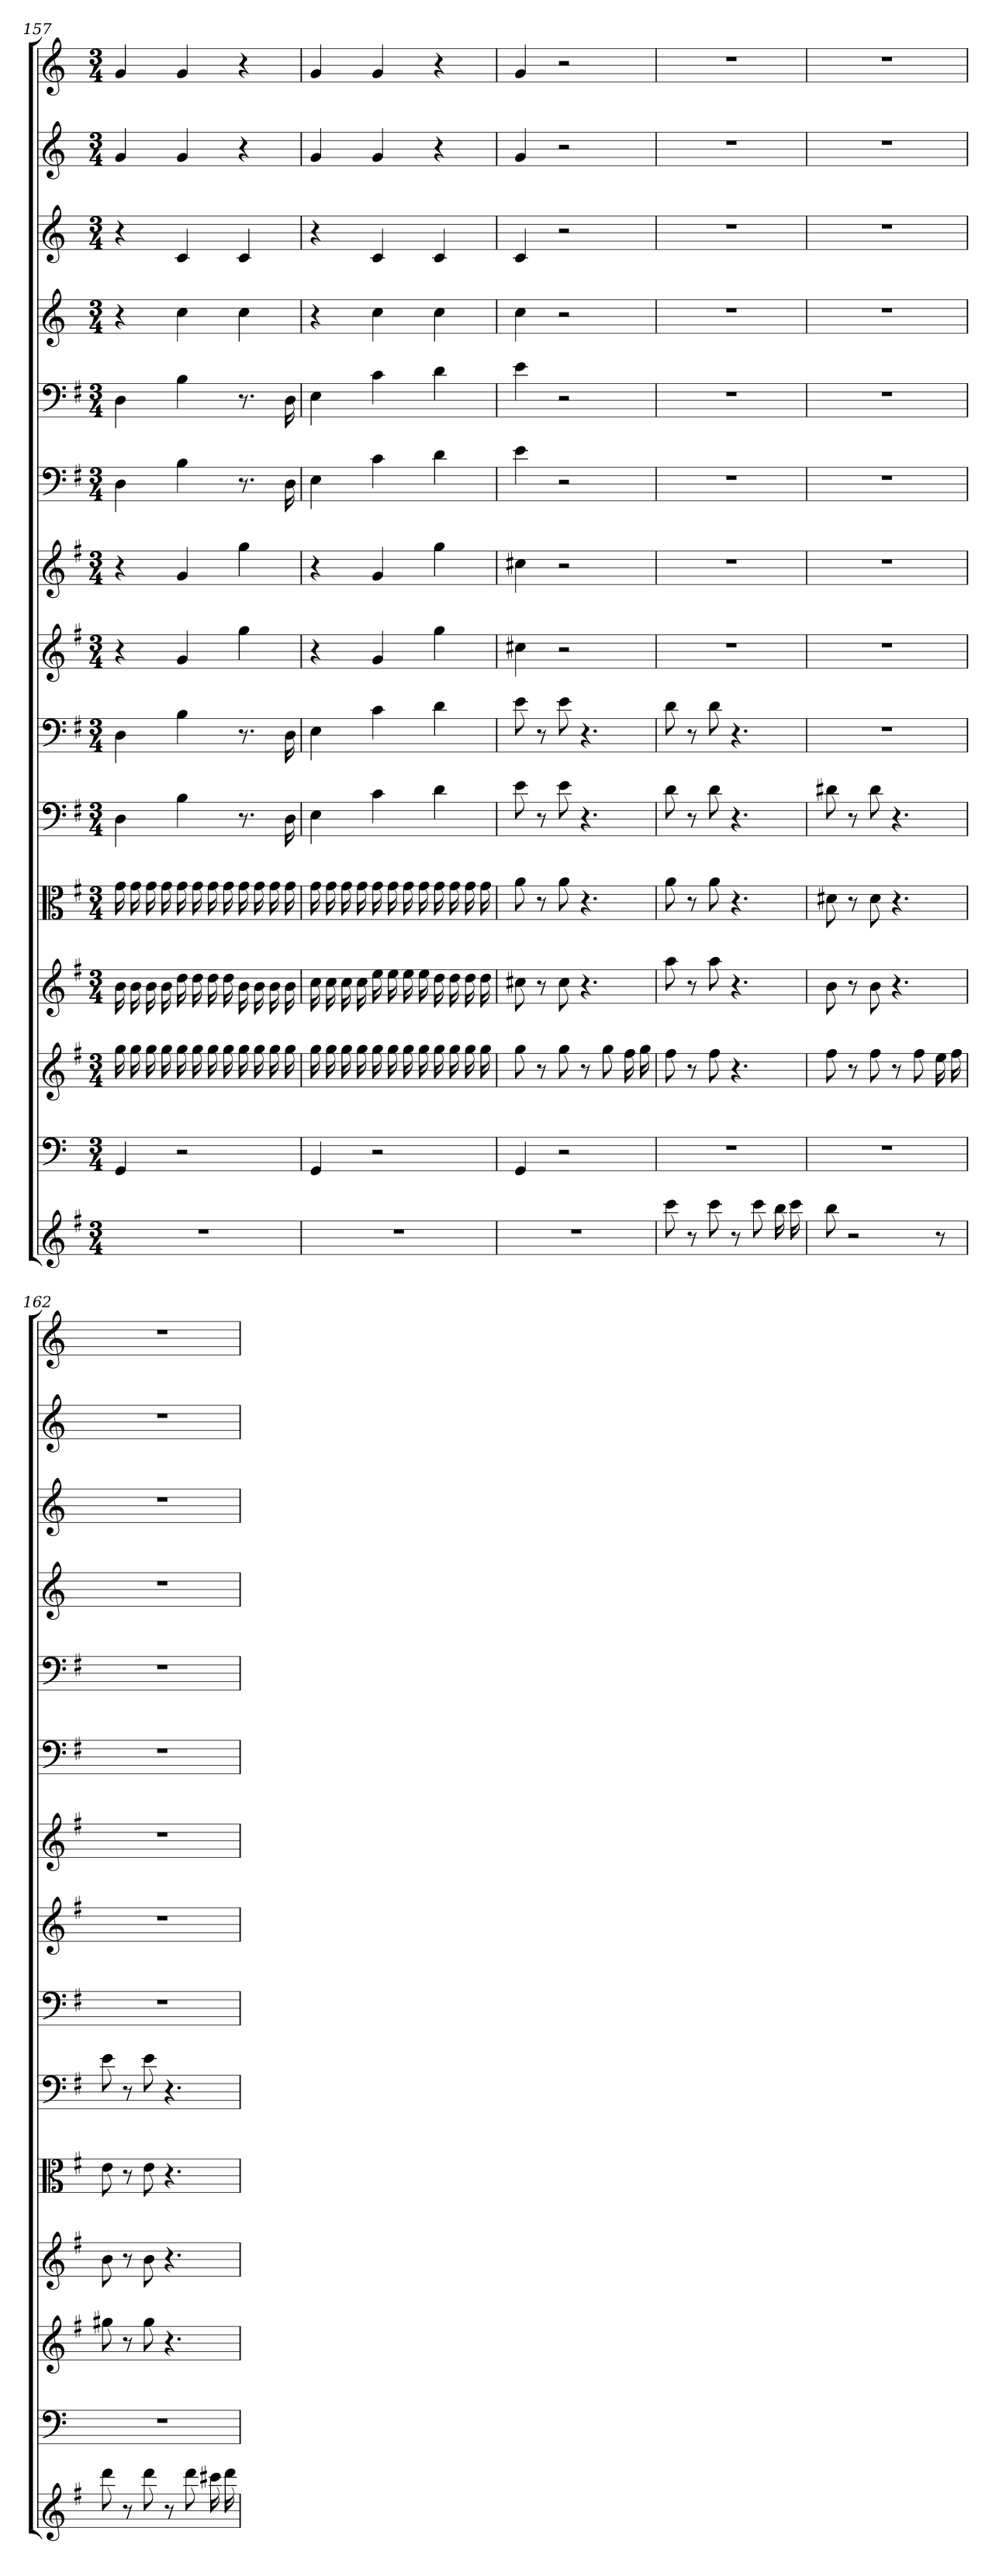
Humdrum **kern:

**kern	**kern	**kern	**kern	**kern	**kern	**kern	**kern	**kern	**kern	**kern	**kern	**kern	**kern	**kern
*part15	*part14	*part13	*part12	*part11	*part10	*part9	*part8	*part7	*part6	*part5	*part4	*part3	*part2	*part1
*staff15	*staff14	*staff13	*staff12	*staff11	*staff10	*staff9	*staff8	*staff7	*staff6	*staff5	*staff4	*staff3	*staff2	*staff1
*	*clefF4	*	*	*clefC3	*clefF4	*clefF4	*	*	*clefF4	*clefF4	*	*	*	*
*k[f#]	*k[]	*k[f#]	*k[f#]	*k[f#]	*k[f#]	*k[f#]	*k[f#]	*k[f#]	*k[f#]	*k[f#]	*k[]	*k[]	*k[]	*k[]
*M3/4	*M3/4	*M3/4	*M3/4	*M3/4	*M3/4	*M3/4	*M3/4	*M3/4	*M3/4	*M3/4	*M3/4	*M3/4	*M3/4	*M3/4
=157	=157	=157	=157	=157	=157	=157	=157	=157	=157	=157	=157	=157	=157	=157
2.r	4GG	16gg	16b	16g	4D	4D	4r	4r	4D	4D	4r	4r	4g	4g
.	.	16gg	16b	16g	.	.	.	.	.	.	.	.	.	.
.	.	16gg	16b	16g	.	.	.	.	.	.	.	.	.	.
.	.	16gg	16b	16g	.	.	.	.	.	.	.	.	.	.
.	2r	16gg	16dd	16g	4B	4B	4g	4g	4B	4B	4cc	4c	4g	4g
.	.	16gg	16dd	16g	.	.	.	.	.	.	.	.	.	.
.	.	16gg	16dd	16g	.	.	.	.	.	.	.	.	.	.
.	.	16gg	16dd	16g	.	.	.	.	.	.	.	.	.	.
.	.	16gg	16b	16g	8.r	8.r	4gg	4gg	8.r	8.r	4cc	4c	4r	4r
.	.	16gg	16b	16g	.	.	.	.	.	.	.	.	.	.
.	.	16gg	16b	16g	.	.	.	.	.	.	.	.	.	.
.	.	16gg	16b	16g	16D	16D	.	.	16D	16D	.	.	.	.
=158	=158	=158	=158	=158	=158	=158	=158	=158	=158	=158	=158	=158	=158	=158
2.r	4GG	16gg	16cc	16g	4E	4E	4r	4r	4E	4E	4r	4r	4g	4g
.	.	16gg	16cc	16g	.	.	.	.	.	.	.	.	.	.
.	.	16gg	16cc	16g	.	.	.	.	.	.	.	.	.	.
.	.	16gg	16cc	16g	.	.	.	.	.	.	.	.	.	.
.	2r	16gg	16ee	16g	4c	4c	4g	4g	4c	4c	4cc	4c	4g	4g
.	.	16gg	16ee	16g	.	.	.	.	.	.	.	.	.	.
.	.	16gg	16ee	16g	.	.	.	.	.	.	.	.	.	.
.	.	16gg	16ee	16g	.	.	.	.	.	.	.	.	.	.
.	.	16gg	16dd	16g	4d	4d	4gg	4gg	4d	4d	4cc	4c	4r	4r
.	.	16gg	16dd	16g	.	.	.	.	.	.	.	.	.	.
.	.	16gg	16dd	16g	.	.	.	.	.	.	.	.	.	.
.	.	16gg	16dd	16g	.	.	.	.	.	.	.	.	.	.
=159	=159	=159	=159	=159	=159	=159	=159	=159	=159	=159	=159	=159	=159	=159
2.r	4GG	8gg	8cc#X	8a	8e	8e	4cc#X	4cc#X	4e	4e	4cc	4c	4g	4g
.	.	8r	8r	8r	8r	8r	.	.	.	.	.	.	.	.
.	2r	8gg	8cc#	8a	8e	8e	2r	2r	2r	2r	2r	2r	2r	2r
.	.	8r	4.r	4.r	4.r	4.r	.	.	.	.	.	.	.	.
.	.	8gg	.	.	.	.	.	.	.	.	.	.	.	.
.	.	16ff#	.	.	.	.	.	.	.	.	.	.	.	.
.	.	16gg	.	.	.	.	.	.	.	.	.	.	.	.
=160	=160	=160	=160	=160	=160	=160	=160	=160	=160	=160	=160	=160	=160	=160
8ccc	2.r	8ff#	8aa	8a	8d	8d	2.r	2.r	2.r	2.r	2.r	2.r	2.r	2.r
8r	.	8r	8r	8r	8r	8r	.	.	.	.	.	.	.	.
8ccc	.	8ff#	8aa	8a	8d	8d	.	.	.	.	.	.	.	.
8r	.	4.r	4.r	4.r	4.r	4.r	.	.	.	.	.	.	.	.
8ccc	.	.	.	.	.	.	.	.	.	.	.	.	.	.
16bb	.	.	.	.	.	.	.	.	.	.	.	.	.	.
16ccc	.	.	.	.	.	.	.	.	.	.	.	.	.	.
=161	=161	=161	=161	=161	=161	=161	=161	=161	=161	=161	=161	=161	=161	=161
8bb	2.r	8ff#	8b	8d#X	8d#X	2.r	2.r	2.r	2.r	2.r	2.r	2.r	2.r	2.r
2r	.	8r	8r	8r	8r	.	.	.	.	.	.	.	.	.
.	.	8ff#	8b	8d#	8d#	.	.	.	.	.	.	.	.	.
.	.	8r	4.r	4.r	4.r	.	.	.	.	.	.	.	.	.
.	.	8ff#	.	.	.	.	.	.	.	.	.	.	.	.
8r	.	16ee	.	.	.	.	.	.	.	.	.	.	.	.
.	.	16ff#	.	.	.	.	.	.	.	.	.	.	.	.
=162	=162	=162	=162	=162	=162	=162	=162	=162	=162	=162	=162	=162	=162	=162
8ddd	2.r	8gg#X	8b	8e	8e	2.r	2.r	2.r	2.r	2.r	2.r	2.r	2.r	2.r
8r	.	8r	8r	8r	8r	.	.	.	.	.	.	.	.	.
8ddd	.	8gg#	8b	8e	8e	.	.	.	.	.	.	.	.	.
8r	.	4.r	4.r	4.r	4.r	.	.	.	.	.	.	.	.	.
8ddd	.	.	.	.	.	.	.	.	.	.	.	.	.	.
16ccc#X	.	.	.	.	.	.	.	.	.	.	.	.	.	.
16ddd	.	.	.	.	.	.	.	.	.	.	.	.	.	.
=	=	=	=	=	=	=	=	=	=	=	=	=	=	=
*-	*-	*-	*-	*-	*-	*-	*-	*-	*-	*-	*-	*-	*-	*-
